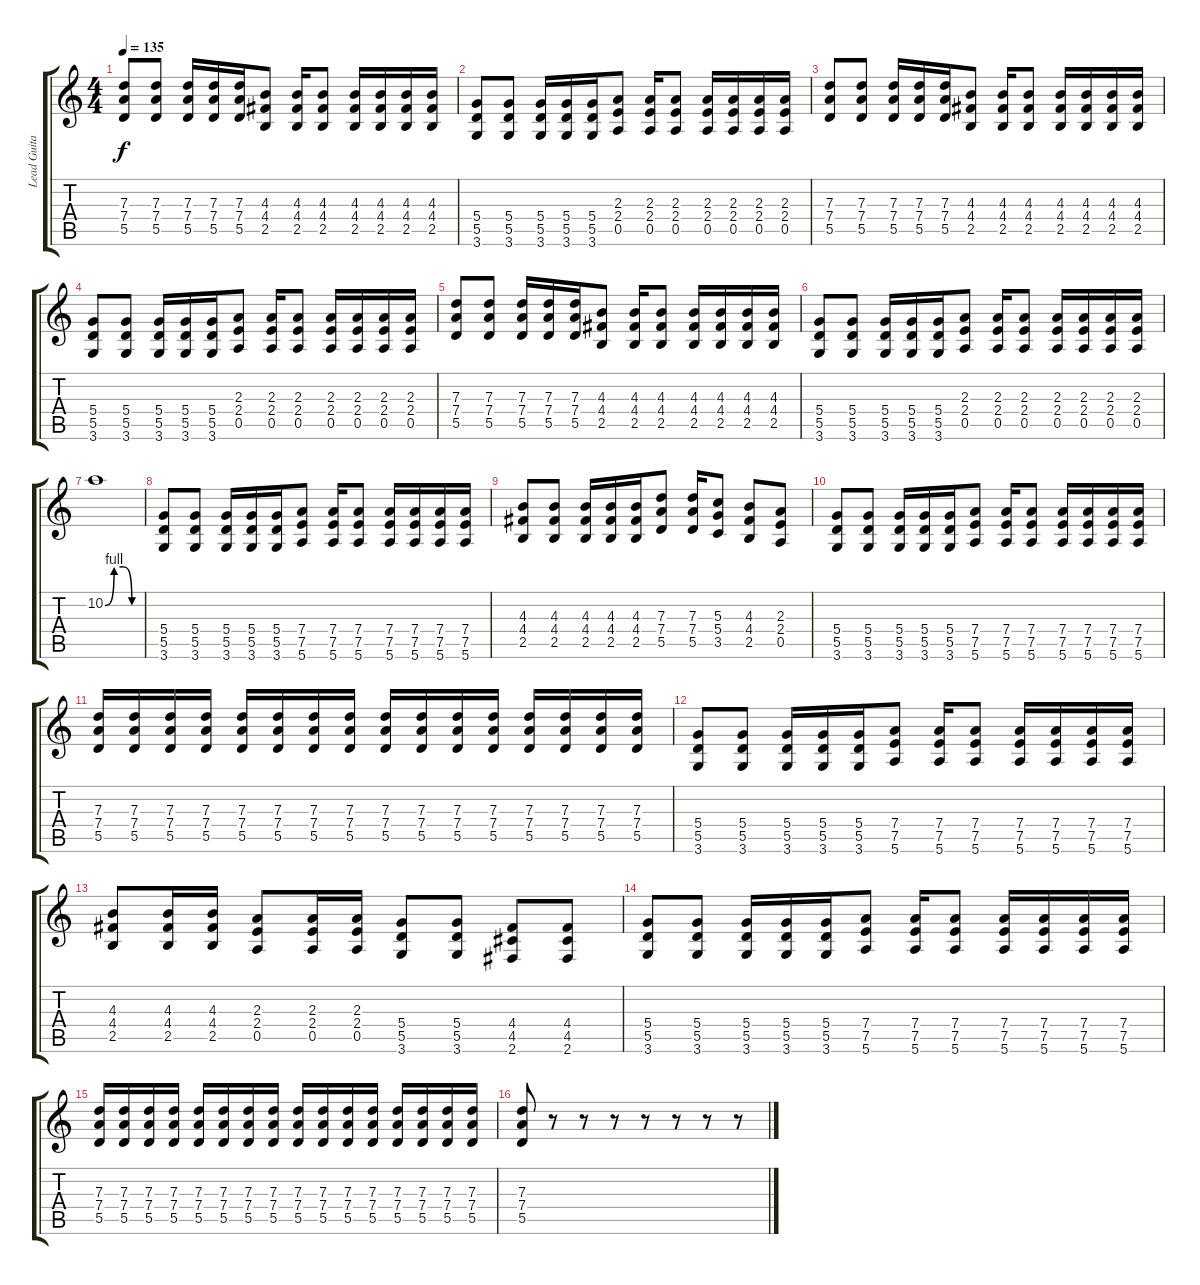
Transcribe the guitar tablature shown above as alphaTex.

\track ("Lead Guitar" "Lead Guita") {instrument distortionguitar}
\staff {score tabs}
\tuning (E4 B3 G3 D3 A2 E2) {hide}
\ts (4 4)
\tempo 135
\clef g2
\ks c
(7.3 7.4 5.5).8{dy f} (7.3 7.4 5.5).8 (7.3 7.4 5.5).16 (7.3 7.4 5.5).16 (7.3 7.4 5.5).16 (4.3 4.4 2.5).8 (4.3 4.4 2.5).16 (4.3 4.4 2.5).8 (4.3 4.4 2.5).16 (4.3 4.4 2.5).16 (4.3 4.4 2.5).16 (4.3 4.4 2.5).16 |
(5.4 5.5 3.6).8 (5.4 5.5 3.6).8 (5.4 5.5 3.6).16 (5.4 5.5 3.6).16 (5.4 5.5 3.6).16 (2.3 2.4 0.5).8 (2.3 2.4 0.5).16 (2.3 2.4 0.5).8 (2.3 2.4 0.5).16 (2.3 2.4 0.5).16 (2.3 2.4 0.5).16 (2.3 2.4 0.5).16 |
(7.3 7.4 5.5).8 (7.3 7.4 5.5).8 (7.3 7.4 5.5).16 (7.3 7.4 5.5).16 (7.3 7.4 5.5).16 (4.3 4.4 2.5).8 (4.3 4.4 2.5).16 (4.3 4.4 2.5).8 (4.3 4.4 2.5).16 (4.3 4.4 2.5).16 (4.3 4.4 2.5).16 (4.3 4.4 2.5).16 |
(5.4 5.5 3.6).8 (5.4 5.5 3.6).8 (5.4 5.5 3.6).16 (5.4 5.5 3.6).16 (5.4 5.5 3.6).16 (2.3 2.4 0.5).8 (2.3 2.4 0.5).16 (2.3 2.4 0.5).8 (2.3 2.4 0.5).16 (2.3 2.4 0.5).16 (2.3 2.4 0.5).16 (2.3 2.4 0.5).16 |
(7.3 7.4 5.5).8 (7.3 7.4 5.5).8 (7.3 7.4 5.5).16 (7.3 7.4 5.5).16 (7.3 7.4 5.5).16 (4.3 4.4 2.5).8 (4.3 4.4 2.5).16 (4.3 4.4 2.5).8 (4.3 4.4 2.5).16 (4.3 4.4 2.5).16 (4.3 4.4 2.5).16 (4.3 4.4 2.5).16 |
(5.4 5.5 3.6).8 (5.4 5.5 3.6).8 (5.4 5.5 3.6).16 (5.4 5.5 3.6).16 (5.4 5.5 3.6).16 (2.3 2.4 0.5).8 (2.3 2.4 0.5).16 (2.3 2.4 0.5).8 (2.3 2.4 0.5).16 (2.3 2.4 0.5).16 (2.3 2.4 0.5).16 (2.3 2.4 0.5).16 |
10.2{be (custom 0 0 15 4 30 4 45 0 60 0)}.1 |
(5.4 5.5 3.6).8 (5.4 5.5 3.6).8 (5.4 5.5 3.6).16 (5.4 5.5 3.6).16 (5.4 5.5 3.6).16 (7.4 7.5 5.6).8 (7.4 7.5 5.6).16 (7.4 7.5 5.6).8 (7.4 7.5 5.6).16 (7.4 7.5 5.6).16 (7.4 7.5 5.6).16 (7.4 7.5 5.6).16 |
(4.3 4.4 2.5).8 (4.3 4.4 2.5).8 (4.3 4.4 2.5).16 (4.3 4.4 2.5).16 (4.3 4.4 2.5).16 (7.3 7.4 5.5).8 (7.3 7.4 5.5).16 (5.3 5.4 3.5).8 (4.3 4.4 2.5).8 (2.3 2.4 0.5).8 |
(5.4 5.5 3.6).8 (5.4 5.5 3.6).8 (5.4 5.5 3.6).16 (5.4 5.5 3.6).16 (5.4 5.5 3.6).16 (7.4 7.5 5.6).8 (7.4 7.5 5.6).16 (7.4 7.5 5.6).8 (7.4 7.5 5.6).16 (7.4 7.5 5.6).16 (7.4 7.5 5.6).16 (7.4 7.5 5.6).16 |
(7.3 7.4 5.5).16 (7.3 7.4 5.5).16 (7.3 7.4 5.5).16 (7.3 7.4 5.5).16 (7.3 7.4 5.5).16 (7.3 7.4 5.5).16 (7.3 7.4 5.5).16 (7.3 7.4 5.5).16 (7.3 7.4 5.5).16 (7.3 7.4 5.5).16 (7.3 7.4 5.5).16 (7.3 7.4 5.5).16 (7.3 7.4 5.5).16 (7.3 7.4 5.5).16 (7.3 7.4 5.5).16 (7.3 7.4 5.5).16 |
(5.4 5.5 3.6).8 (5.4 5.5 3.6).8 (5.4 5.5 3.6).16 (5.4 5.5 3.6).16 (5.4 5.5 3.6).16 (7.4 7.5 5.6).8 (7.4 7.5 5.6).16 (7.4 7.5 5.6).8 (7.4 7.5 5.6).16 (7.4 7.5 5.6).16 (7.4 7.5 5.6).16 (7.4 7.5 5.6).16 |
(4.3 4.4 2.5).8 (4.3 4.4 2.5).16 (4.3 4.4 2.5).16 (2.3 2.4 0.5).8 (2.3 2.4 0.5).16 (2.3 2.4 0.5).16 (5.4 5.5 3.6).8 (5.4 5.5 3.6).8 (4.4 4.5 2.6).8 (4.4 4.5 2.6).8 |
(5.4 5.5 3.6).8 (5.4 5.5 3.6).8 (5.4 5.5 3.6).16 (5.4 5.5 3.6).16 (5.4 5.5 3.6).16 (7.4 7.5 5.6).8 (7.4 7.5 5.6).16 (7.4 7.5 5.6).8 (7.4 7.5 5.6).16 (7.4 7.5 5.6).16 (7.4 7.5 5.6).16 (7.4 7.5 5.6).16 |
(7.3 7.4 5.5).16 (7.3 7.4 5.5).16 (7.3 7.4 5.5).16 (7.3 7.4 5.5).16 (7.3 7.4 5.5).16 (7.3 7.4 5.5).16 (7.3 7.4 5.5).16 (7.3 7.4 5.5).16 (7.3 7.4 5.5).16 (7.3 7.4 5.5).16 (7.3 7.4 5.5).16 (7.3 7.4 5.5).16 (7.3 7.4 5.5).16 (7.3 7.4 5.5).16 (7.3 7.4 5.5).16 (7.3 7.4 5.5).16 |
(7.3 7.4 5.5).8 r.8 r.8 r.8 r.8 r.8 r.8 r.8
